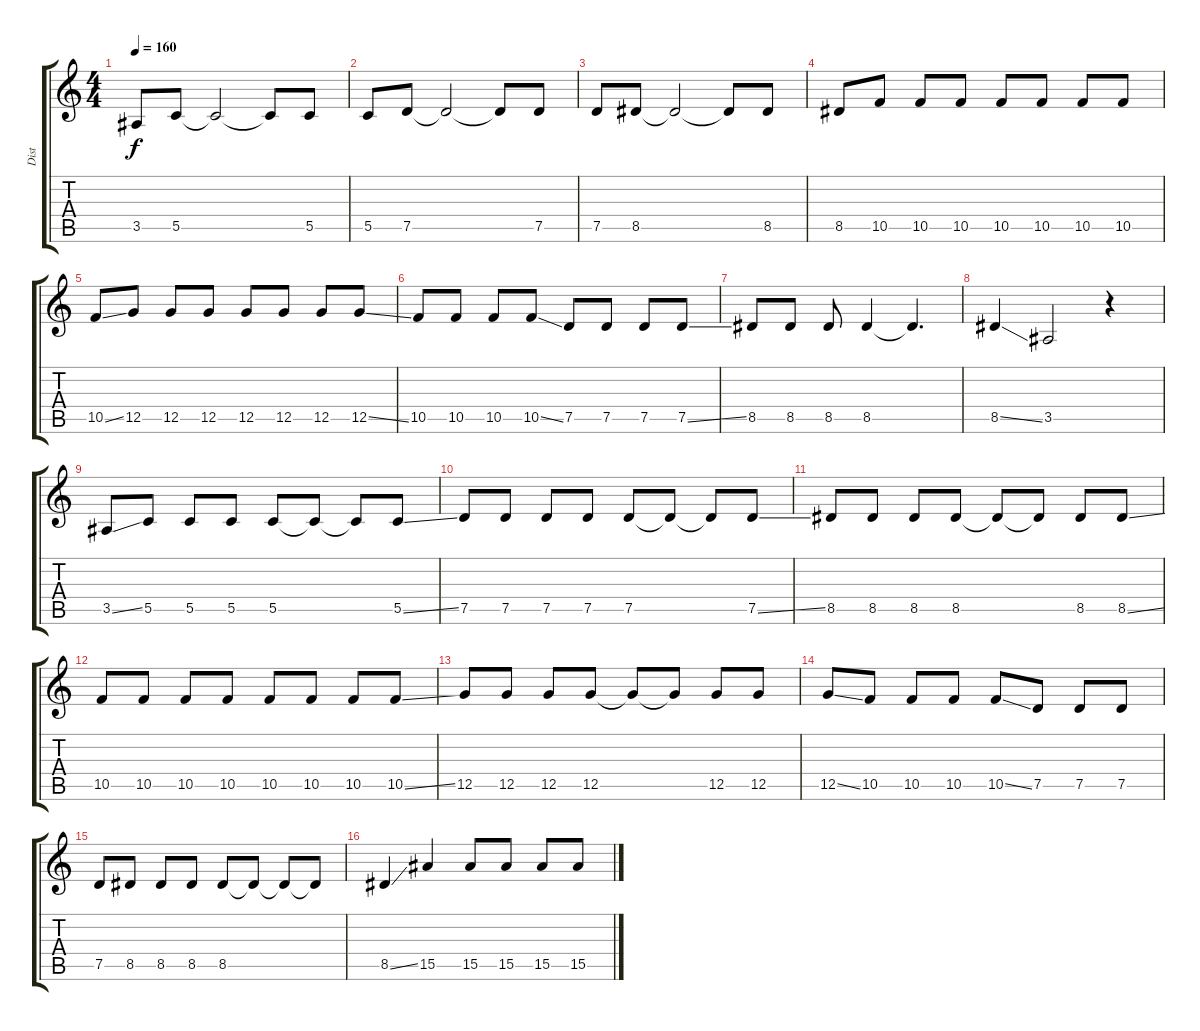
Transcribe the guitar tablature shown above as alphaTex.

\track ("Dist" "Dist") {instrument overdrivenguitar}
\staff {score tabs}
\tuning (D4 A3 F3 C3 G2 C2) {hide}
\ts (4 4)
\tempo 160
\clef g2
\ks c
3.5.8{dy f volume 13 instrument distortionguitar} 5.5.8 5.5{t}.2 5.5{t}.8 5.5.8 |
5.5.8{volume 13 instrument distortionguitar} 7.5.8 7.5{t}.2 7.5{t}.8 7.5.8 |
7.5.8{volume 13 instrument distortionguitar} 8.5.8 8.5{t}.2 8.5{t}.8 8.5.8 |
8.5.8 10.5.8 10.5.8 10.5.8 10.5.8 10.5.8 10.5.8 10.5.8 |
10.5{ss}.8 12.5.8 12.5.8 12.5.8 12.5.8 12.5.8 12.5.8 12.5{ss}.8 |
10.5.8 10.5.8 10.5.8 10.5{ss}.8 7.5.8 7.5.8 7.5.8 7.5{ss}.8 |
8.5.8 8.5.8 8.5.8 8.5.4 8.5{t}.4{d} |
8.5{ss}.4 3.5.2 r.4 |
3.5{ss}.8 5.5.8 5.5.8 5.5.8 5.5.8 5.5{t}.8 5.5{t}.8 5.5{ss}.8 |
7.5.8 7.5.8 7.5.8 7.5.8 7.5.8 7.5{t}.8 7.5{t}.8 7.5{ss}.8 |
8.5.8 8.5.8 8.5.8 8.5.8 8.5{t}.8 8.5{t}.8 8.5.8 8.5{ss}.8 |
10.5.8 10.5.8 10.5.8 10.5.8 10.5.8 10.5.8 10.5.8 10.5{ss}.8 |
12.5.8 12.5.8 12.5.8 12.5.8 12.5{t}.8 12.5{t}.8 12.5.8 12.5.8 |
12.5{ss}.8 10.5.8 10.5.8 10.5.8 10.5{ss}.8 7.5.8 7.5.8 7.5.8 |
7.5.8 8.5.8 8.5.8 8.5.8 8.5.8 8.5{t}.8 8.5{t}.8 8.5{t}.8 |
8.5{ss}.4 15.5.4 15.5.8 15.5.8 15.5.8 15.5.8
